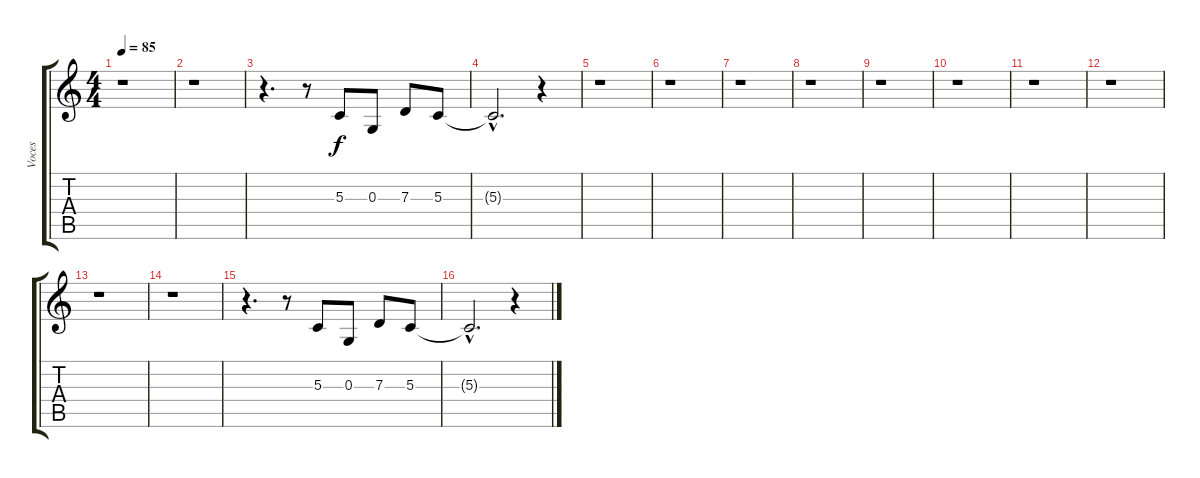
\track ("Voces" "Voces") {instrument pad7halo}
\staff {score tabs}
\tuning (E4 B3 G3 D3 A2 E2) {hide}
\ts (4 4)
\tempo 85
\clef g2
\ks c
r.1{dy f} |
r.1 |
r.4{d} r.8 5.3.8 0.3.8 7.3.8 5.3.8 |
5.3{hac t}.2{d} r.4 |
r.1 |
r.1 |
r.1 |
r.1 |
r.1 |
r.1 |
r.1 |
r.1 |
r.1 |
r.1 |
r.4{d} r.8 5.3.8 0.3.8 7.3.8 5.3.8 |
5.3{hac t}.2{d} r.4
